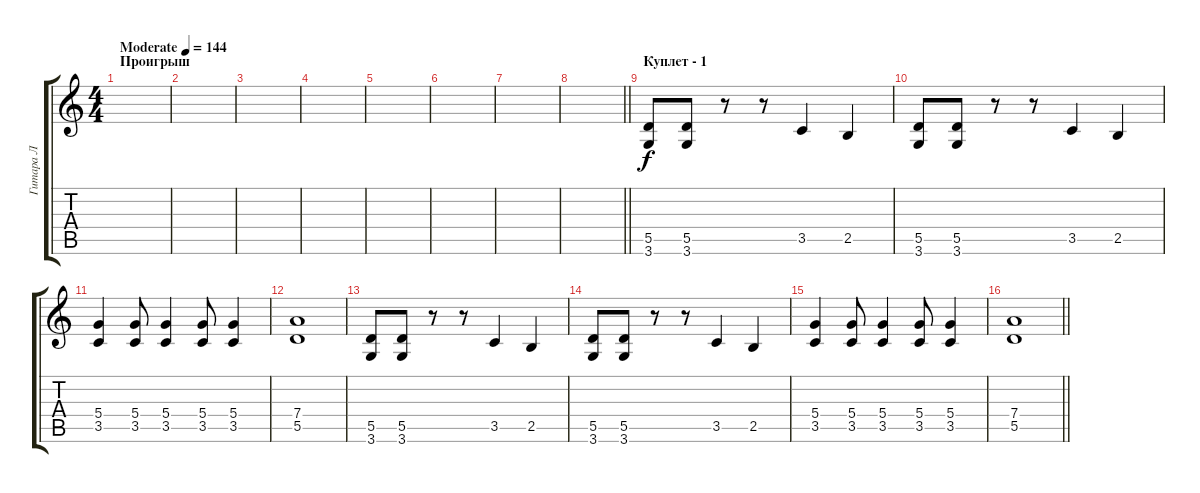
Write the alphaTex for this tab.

\track ("Гитара Л" "Гитара Л") {instrument overdrivenguitar}
\staff {score tabs}
\tuning (E4 B3 G3 D3 A2 E2) {hide}
\ts (4 4)
\section ("" "Проигрыш ")
\tempo (144 "Moderate")
\clef g2
\ks c
|
|
|
|
|
|
|
\barLineRight lightlight
|
\section ("" "Куплет - 1")
(5.5 3.6).8 (5.5 3.6).8 r.8 r.8 3.5.4 2.5.4 |
(5.5 3.6).8 (5.5 3.6).8 r.8 r.8 3.5.4 2.5.4 |
(5.4 3.5).4 (5.4 3.5).8 (5.4 3.5).4 (5.4 3.5).8 (5.4 3.5).4 |
(7.4 5.5).1 |
(5.5 3.6).8 (5.5 3.6).8 r.8 r.8 3.5.4 2.5.4 |
(5.5 3.6).8 (5.5 3.6).8 r.8 r.8 3.5.4 2.5.4 |
(5.4 3.5).4 (5.4 3.5).8 (5.4 3.5).4 (5.4 3.5).8 (5.4 3.5).4 |
\barLineRight lightlight
(7.4 5.5).1
